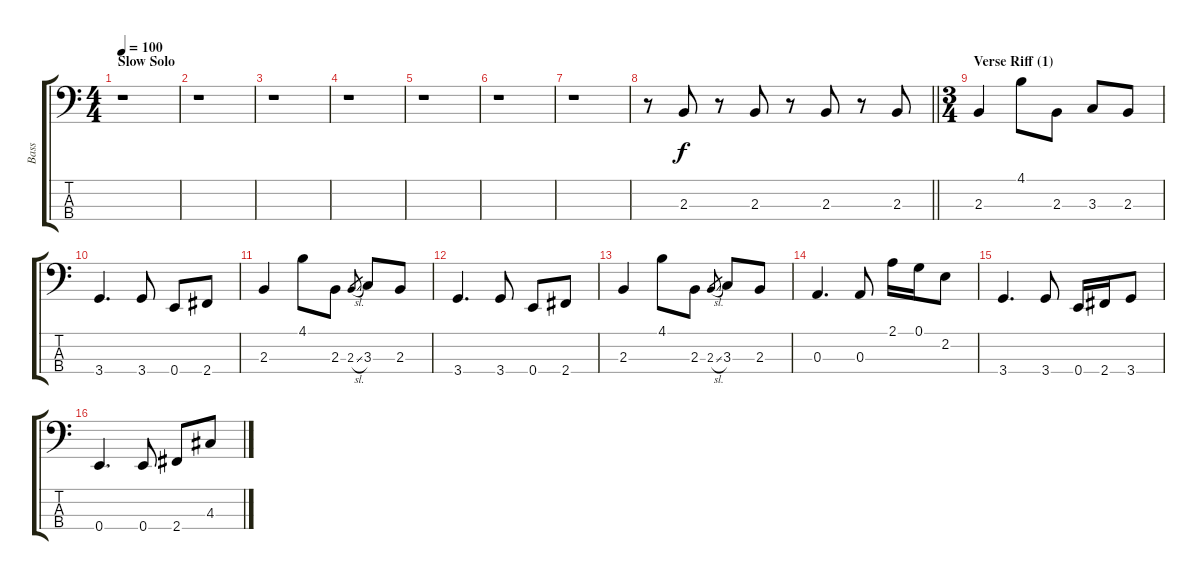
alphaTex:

\track ("Bass" "Bass") {instrument electricbasspick}
\staff {score tabs}
\tuning (G2 D2 A1 E1) {hide}
\ts (4 4)
\section ("" "Slow Solo")
\tempo 100
\clef f4
\ks c
r.1{dy f} |
r.1 |
r.1 |
r.1 |
r.1 |
r.1 |
r.1 |
\barLineRight lightlight
r.8 2.3.8 r.8 2.3.8 r.8 2.3.8 r.8 2.3.8 |
\ts (3 4)
\section ("" "Verse Riff (1)")
2.3.4 4.1.8 2.3.8 3.3.8 2.3.8 |
3.4.4{d} 3.4.8 0.4.8 2.4.8 |
2.3.4 4.1.8 2.3.8 2.3{sl}.8{gr} 3.3.8 2.3.8 |
3.4.4{d} 3.4.8 0.4.8 2.4.8 |
2.3.4 4.1.8 2.3.8 2.3{sl}.8{gr} 3.3.8 2.3.8 |
0.3.4{d} 0.3.8 2.1.16 0.1.16 2.2.8 |
3.4.4{d} 3.4.8 0.4.16 2.4.16 3.4.8 |
0.4.4{d} 0.4.8 2.4.8 4.3.8
